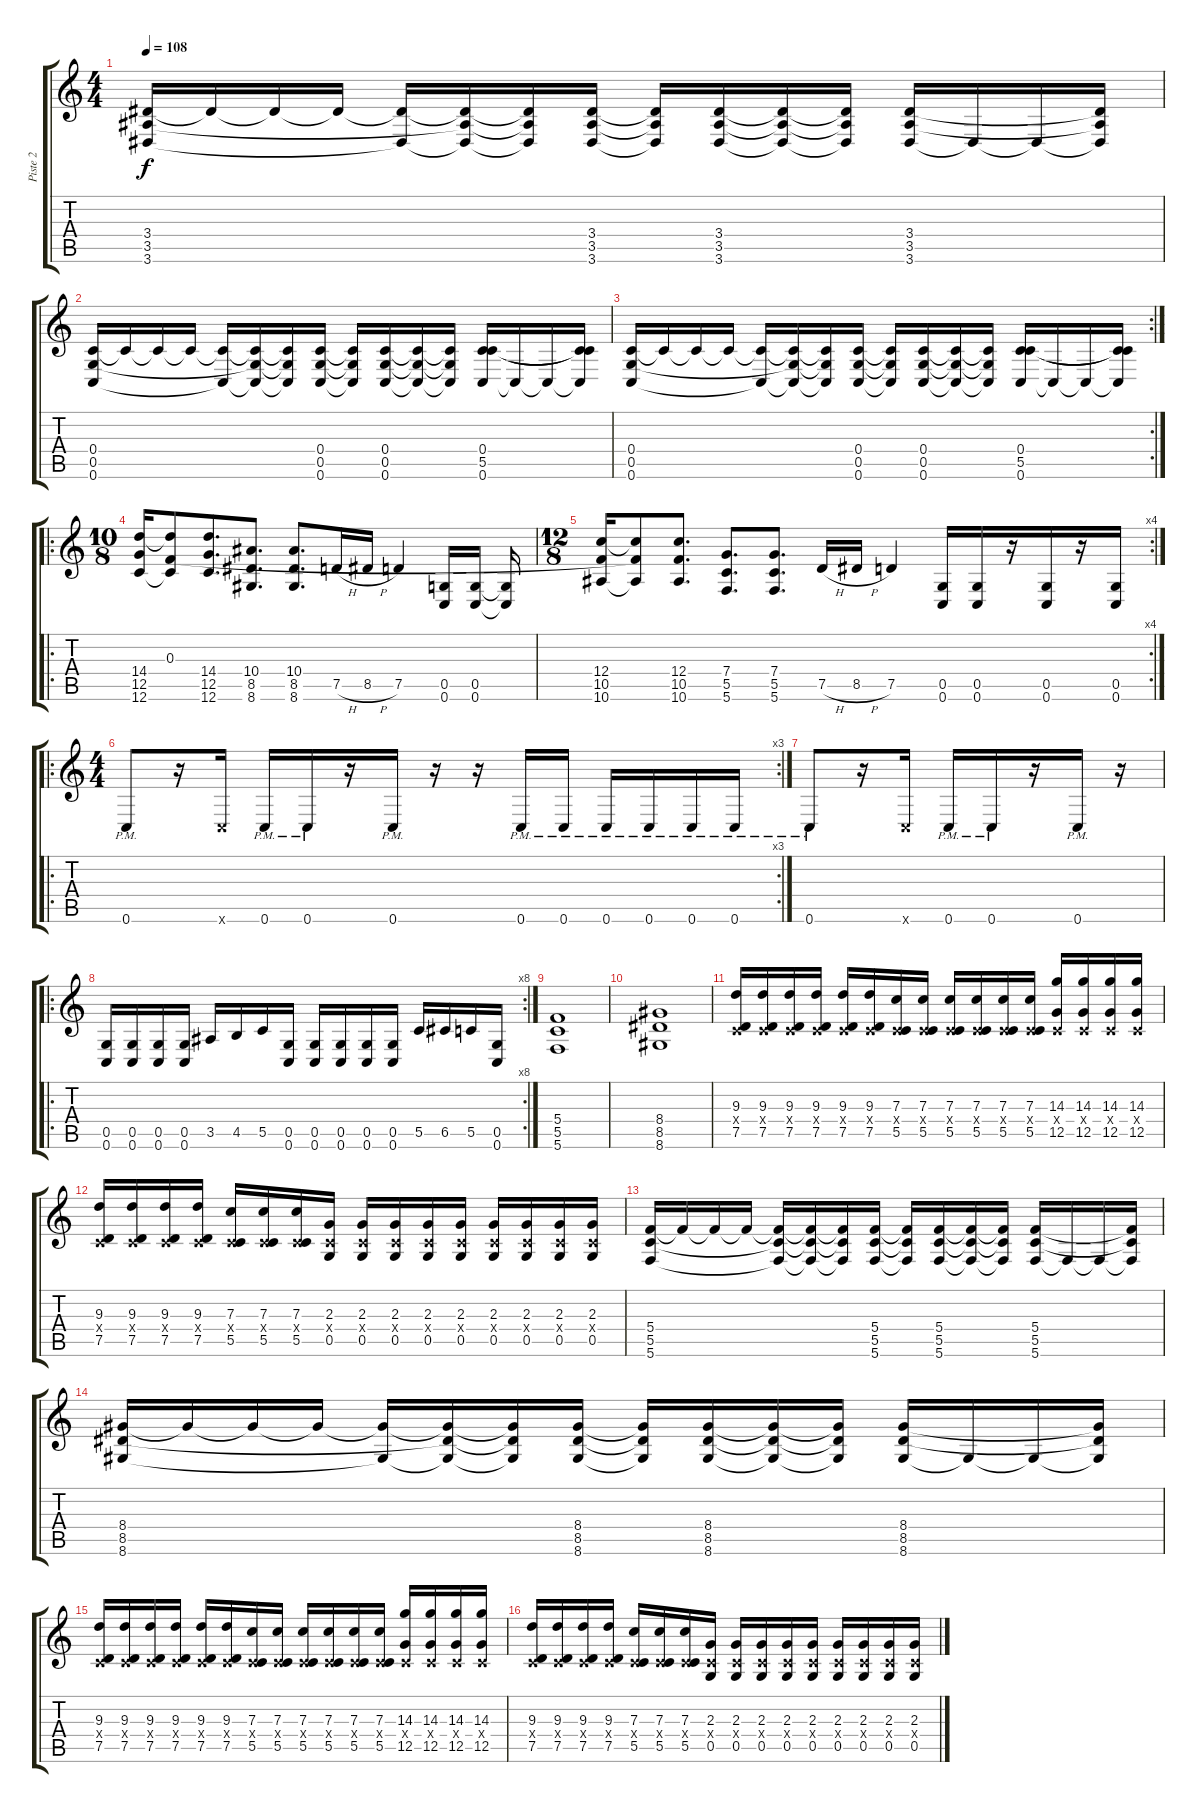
\track ("Piste 2" "Piste 2") {instrument overdrivenguitar}
\staff {score tabs}
\tuning (D4 A3 F3 C3 G2 C2) {hide}
\ts (4 4)
\tempo 108
\clef g2
\ks c
(3.4 3.5 3.6).16{dy f} 3.4{t}.16 3.4{t}.16 3.4{t}.16 (3.4{t} 3.6{t}).16 (3.4{t} 3.5{t} 3.6{t}).16 (3.4{t} 3.5{t} 3.6{t}).16 (3.4 3.5 3.6).16 (3.4{t} 3.5{t} 3.6{t}).16 (3.4 3.5 3.6).16 (3.4{t} 3.5{t} 3.6{t}).16 (3.4{t} 3.5{t} 3.6{t}).16 (3.4 3.5 3.6).16 3.6{t}.16 3.6{t}.16 (3.4{t} 3.5{t} 3.6{t}).16 |
(0.4 0.5 0.6).16 0.4{t}.16 0.4{t}.16 0.4{t}.16 (0.4{t} 0.6{t}).16 (0.4{t} 0.5{t} 0.6{t}).16 (0.4{t} 0.5{t} 0.6{t}).16 (0.4 0.5 0.6).16 (0.4{t} 0.5{t} 0.6{t}).16 (0.4 0.5 0.6).16 (0.4{t} 0.5{t} 0.6{t}).16 (0.4{t} 0.5{t} 0.6{t}).16 (0.4 5.5 0.6).16 0.6{t}.16 0.6{t}.16 (0.4{t} 5.5{t} 0.6{t}).16 |
\rc 2
(0.4 0.5 0.6).16 0.4{t}.16 0.4{t}.16 0.4{t}.16 (0.4{t} 0.6{t}).16 (0.4{t} 0.5{t} 0.6{t}).16 (0.4{t} 0.5{t} 0.6{t}).16 (0.4 0.5 0.6).16 (0.4{t} 0.5{t} 0.6{t}).16 (0.4 0.5 0.6).16 (0.4{t} 0.5{t} 0.6{t}).16 (0.4{t} 0.5{t} 0.6{t}).16 (0.4 5.5 0.6).16 0.6{t}.16 0.6{t}.16 (0.4{t} 5.5{t} 0.6{t}).16 |
\ro
\ts (10 8)
(14.4 12.5 12.6).16 (0.3 14.4{t} 12.6{t}).8 (14.4 12.5 12.6).8{d} (10.4 8.5 8.6).8{d} (10.4 8.5 8.6).8{d} 7.5{h}.16 8.5{h}.16 7.5.4 (0.5 0.6).16 (0.5 0.6).16 (0.5{t} 0.6{t}).16 |
\rc 4
\ts (12 8)
(12.4 10.5 10.6).16 (0.3{t} 12.4{t} 10.6{t}).8 (12.4 10.5 10.6).8{d} (7.4 5.5 5.6).8{d} (7.4 5.5 5.6).8{d} 7.5{h}.16 8.5{h}.16 7.5.4 (0.5 0.6).16 (0.5 0.6).16 r.16 (0.5 0.6).16 r.16 (0.5 0.6).16 |
\ro
\rc 3
\ts (4 4)
0.6{pm}.8 r.16 0.6{x}.16 0.6{pm}.16 0.6{pm}.16 r.16 0.6{pm}.16 r.16 r.16 0.6{pm}.16 0.6{pm}.16 0.6{pm}.16 0.6{pm}.16 0.6{pm}.16 0.6{pm}.16 |
0.6{pm}.8 r.16 0.6{x}.16 0.6{pm}.16 0.6{pm}.16 r.16 0.6{pm}.16 r.16 |
\ro
\rc 8
(0.5 0.6).16 (0.5 0.6).16 (0.5 0.6).16 (0.5 0.6).16 3.5.16 4.5.16 5.5.16 (0.5 0.6).16 (0.5 0.6).16 (0.5 0.6).16 (0.5 0.6).16 (0.5 0.6).16 5.5.16 6.5.16 5.5.16 (0.5 0.6).16 |
(5.4 5.5 5.6).1 |
(8.4 8.5 8.6).1 |
(9.3 0.4{x} 7.5).16 (9.3 0.4{x} 7.5).16 (9.3 0.4{x} 7.5).16 (9.3 0.4{x} 7.5).16 (9.3 0.4{x} 7.5).16 (9.3 0.4{x} 7.5).16 (7.3 0.4{x} 5.5).16 (7.3 0.4{x} 5.5).16 (7.3 0.4{x} 5.5).16 (7.3 0.4{x} 5.5).16 (7.3 0.4{x} 5.5).16 (7.3 0.4{x} 5.5).16 (14.3 0.4{x} 12.5).16 (14.3 0.4{x} 12.5).16 (14.3 0.4{x} 12.5).16 (14.3 0.4{x} 12.5).16 |
(9.3 0.4{x} 7.5).16 (9.3 0.4{x} 7.5).16 (9.3 0.4{x} 7.5).16 (9.3 0.4{x} 7.5).16 (7.3 0.4{x} 5.5).16 (7.3 0.4{x} 5.5).16 (7.3 0.4{x} 5.5).16 (2.3 0.4{x} 0.5).16 (2.3 0.4{x} 0.5).16 (2.3 0.4{x} 0.5).16 (2.3 0.4{x} 0.5).16 (2.3 0.4{x} 0.5).16 (2.3 0.4{x} 0.5).16 (2.3 0.4{x} 0.5).16 (2.3 0.4{x} 0.5).16 (2.3 0.4{x} 0.5).16 |
(5.4 5.5 5.6).16 5.4{t}.16 5.4{t}.16 5.4{t}.16 (5.4{t} 5.5{t} 5.6{t}).16 (5.4{t} 5.5{t} 5.6{t}).16 (5.4{t} 5.5{t} 5.6{t}).16 (5.4 5.5 5.6).16 (5.4{t} 5.5{t} 5.6{t}).16 (5.4 5.5 5.6).16 (5.4{t} 5.5{t} 5.6{t}).16 (5.4{t} 5.5{t} 5.6{t}).16 (5.4 5.5 5.6).16 5.6{t}.16 5.6{t}.16 (5.4{t} 5.5{t} 5.6{t}).16 |
(8.4 8.5 8.6).16 8.4{t}.16 8.4{t}.16 8.4{t}.16 (8.4{t} 8.6{t}).16 (8.4{t} 8.5{t} 8.6{t}).16 (8.4{t} 8.5{t} 8.6{t}).16 (8.4 8.5 8.6).16 (8.4{t} 8.5{t} 8.6{t}).16 (8.4 8.5 8.6).16 (8.4{t} 8.5{t} 8.6{t}).16 (8.4{t} 8.5{t} 8.6{t}).16 (8.4 8.5 8.6).16 8.6{t}.16 8.6{t}.16 (8.4{t} 8.5{t} 8.6{t}).16 |
(9.3 0.4{x} 7.5).16 (9.3 0.4{x} 7.5).16 (9.3 0.4{x} 7.5).16 (9.3 0.4{x} 7.5).16 (9.3 0.4{x} 7.5).16 (9.3 0.4{x} 7.5).16 (7.3 0.4{x} 5.5).16 (7.3 0.4{x} 5.5).16 (7.3 0.4{x} 5.5).16 (7.3 0.4{x} 5.5).16 (7.3 0.4{x} 5.5).16 (7.3 0.4{x} 5.5).16 (14.3 0.4{x} 12.5).16 (14.3 0.4{x} 12.5).16 (14.3 0.4{x} 12.5).16 (14.3 0.4{x} 12.5).16 |
(9.3 0.4{x} 7.5).16 (9.3 0.4{x} 7.5).16 (9.3 0.4{x} 7.5).16 (9.3 0.4{x} 7.5).16 (7.3 0.4{x} 5.5).16 (7.3 0.4{x} 5.5).16 (7.3 0.4{x} 5.5).16 (2.3 0.4{x} 0.5).16 (2.3 0.4{x} 0.5).16 (2.3 0.4{x} 0.5).16 (2.3 0.4{x} 0.5).16 (2.3 0.4{x} 0.5).16 (2.3 0.4{x} 0.5).16 (2.3 0.4{x} 0.5).16 (2.3 0.4{x} 0.5).16 (2.3 0.4{x} 0.5).16
